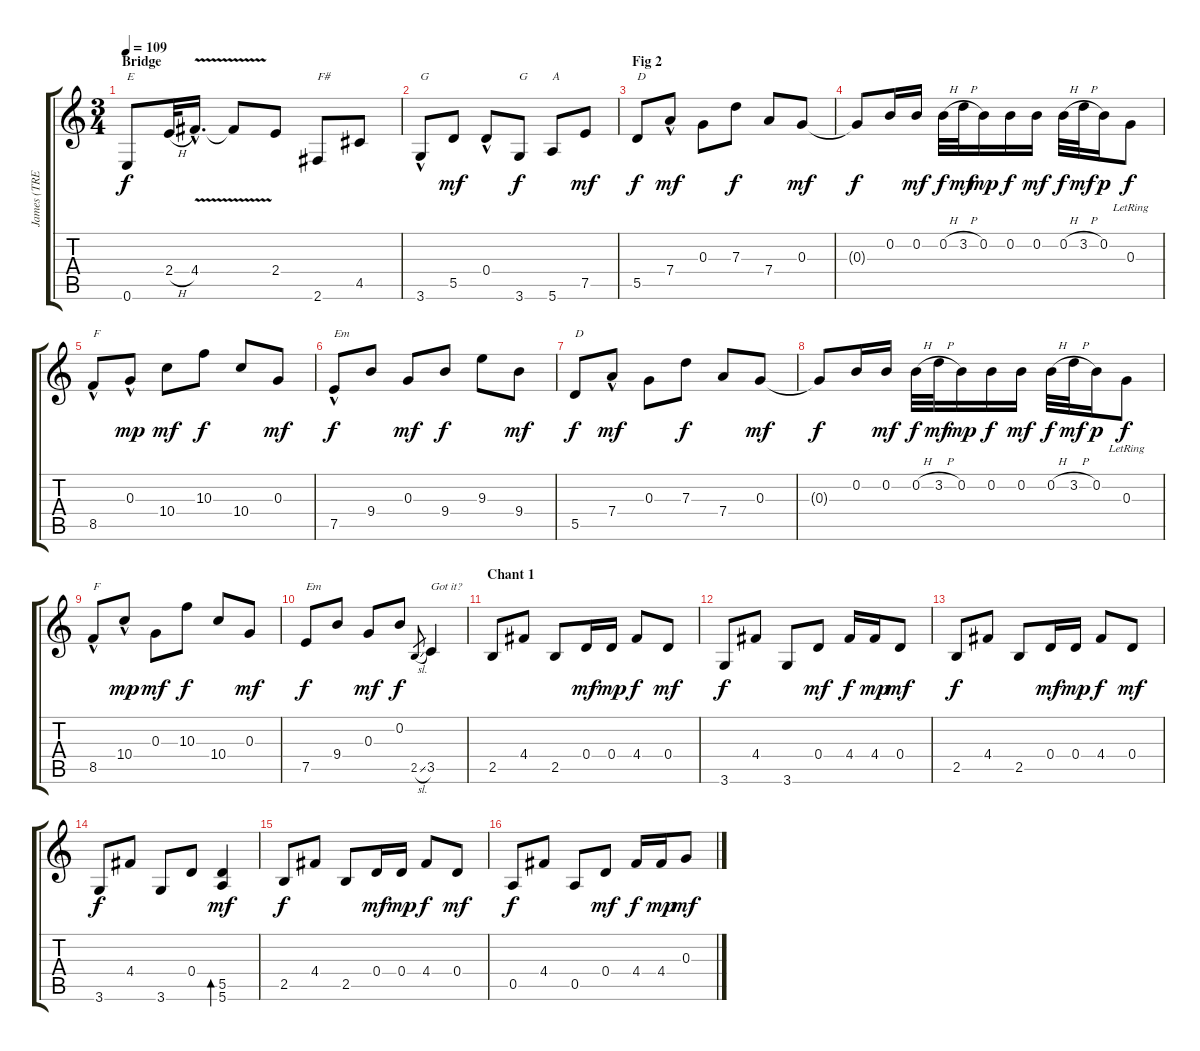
\track ("James (TREBBLE)" "James (TRE") {instrument electricguitarclean}
\staff {score tabs}
\tuning (E4 B3 G3 D3 A2 E2) {hide}
\ts (3 4)
\section ("" "Bridge")
\tempo 109
\clef g2
\ks c
0.6.8{txt "E" dy f} 2.4{h}.32 4.4{v hac}.16{d} 4.4{t}.8 2.4.8 2.6.8{txt "F#"} 4.5.8 |
3.6{hac}.8{txt "G"} 5.5.8{dy mf} 0.4{hac}.8 3.6.8{txt "G" dy f} 5.6.8{txt "A"} 7.5.8{dy mf} |
\section ("" "Fig 2")
5.5.8{txt "D" dy f} 7.4{hac}.8{dy mf} 0.3.8 7.3.8{dy f} 7.4.8 0.3.8{dy mf} |
0.3{t}.8{dy f} 0.2.16 0.2.16{dy mf} 0.2{h}.32{dy f} 3.2{h}.32{dy mf} 0.2.16{dy mp} 0.2.16{dy f} 0.2.16{dy mf} 0.2{h}.32{dy f} 3.2{h}.32{dy mf} 0.2.16{dy p} 0.3{lr}.8{dy f} |
8.5{hac}.8{txt "F"} 0.3{hac}.8{dy mp} 10.4.8{dy mf} 10.3.8{dy f} 10.4.8 0.3.8{dy mf} |
7.5{hac}.8{txt "Em" dy f} 9.4.8 0.3.8{dy mf} 9.4.8{dy f} 9.3.8 9.4.8{dy mf} |
5.5.8{txt "D" dy f} 7.4{hac}.8{dy mf} 0.3.8 7.3.8{dy f} 7.4.8 0.3.8{dy mf} |
0.3{t}.8{dy f} 0.2.16 0.2.16{dy mf} 0.2{h}.32{dy f} 3.2{h}.32{dy mf} 0.2.16{dy mp} 0.2.16{dy f} 0.2.16{dy mf} 0.2{h}.32{dy f} 3.2{h}.32{dy mf} 0.2.16{dy p} 0.3{lr}.8{dy f} |
8.5{hac}.8{txt "F"} 10.4{hac}.8{dy mp} 0.3.8{dy mf} 10.3.8{dy f} 10.4.8 0.3.8{dy mf} |
7.5.8{txt "Em" dy f} 9.4.8 0.3.8{dy mf} 0.2.8{dy f} 2.5{sl}.8{gr} 3.5.4{txt "Got it?"} |
\section ("" "Chant 1")
2.5.8 4.4.8 2.5.8 0.4.16{dy mf} 0.4.16{dy mp} 4.4.8{dy f} 0.4.8{dy mf} |
3.6.8{dy f} 4.4.8 3.6.8 0.4.8{dy mf} 4.4.16{dy f} 4.4.16{dy mp} 0.4.8{dy mf} |
2.5.8{dy f} 4.4.8 2.5.8 0.4.16{dy mf} 0.4.16{dy mp} 4.4.8{dy f} 0.4.8{dy mf} |
3.6.8{dy f} 4.4.8 3.6.8 0.4.8 (5.5 5.6).4{bd 240 dy mf} |
2.5.8{dy f} 4.4.8 2.5.8 0.4.16{dy mf} 0.4.16{dy mp} 4.4.8{dy f} 0.4.8{dy mf} |
0.5.8{dy f} 4.4.8 0.5.8 0.4.8{dy mf} 4.4.16{dy f} 4.4.16{dy mp} 0.3.8{dy mf}
